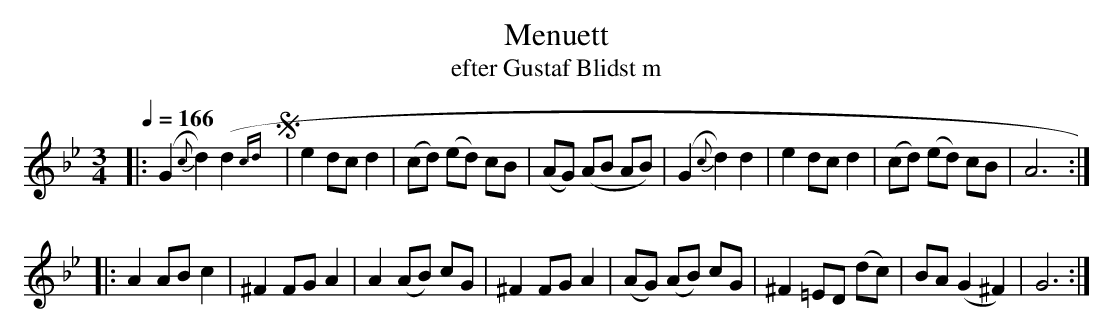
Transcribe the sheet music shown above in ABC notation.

X:1
T:Menuett
T:efter Gustaf Blidst m
M:3/4
K:Gm
L:1/8
Q:1/4 = 166
|:(G2 {c}d2) (d2{cd} S|) e2 dc d2|) (cd) (ed) cB |(AG) (AB AB)| (G2 {c}d2) d2 | e2 dc d2| (cd) (ed) cB | A6 :|
|: A2 AB c2| ^F2 FG A2| A2 (AB) cG | ^F2 FG A2| (AG) (AB) cG | ^F2 =ED (dc) | BA (G2 ^F2) | G6 :|
